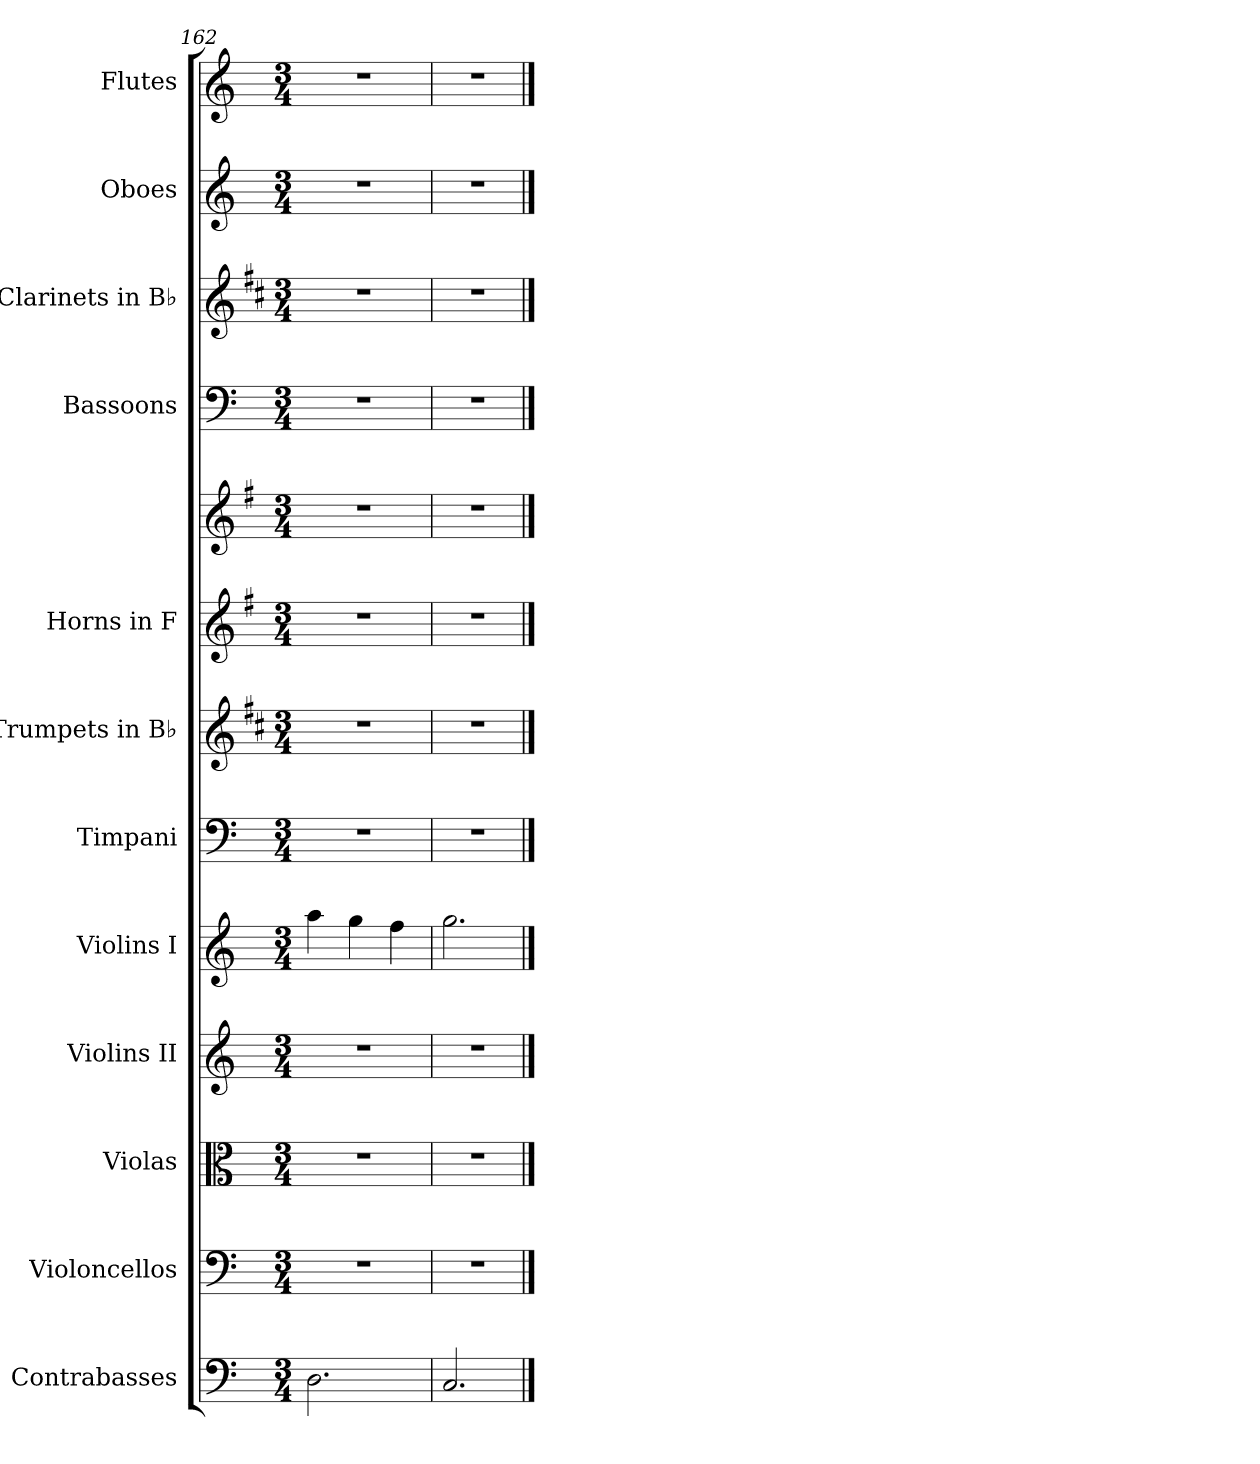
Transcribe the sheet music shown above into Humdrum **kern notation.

**kern	**kern	**kern	**kern	**kern	**kern	**kern	**kern	**kern	**kern	**kern	**kern	**kern
*part12	*part11	*part10	*part9	*part8	*part7	*part6	*part5	*part5	*part4	*part3	*part2	*part1
*staff13	*staff12	*staff11	*staff10	*staff9	*staff8	*staff7	*staff6	*staff5	*staff4	*staff3	*staff2	*staff1
*I"Contrabasses	*I"Violoncellos	*I"Violas	*I"Violins II	*I"Violins I	*I"Timpani	*I"Trumpets in B♭	*I"Horns in F	*	*I"Bassoons	*I"Clarinets in B♭	*I"Oboes	*I"Flutes
*I'Cb.	*I'Vc.	*I'Vla.	*I'Vln. II	*I'Vln. I	*I'Timp.	*	*	*	*I'Bsn.	*	*I'Ob.	*I'Fl.
*clefF4	*clefF4	*clefC3	*clefG2	*clefG2	*clefF4	*clefG2	*clefG2	*clefG2	*clefF4	*clefG2	*clefG2	*clefG2
*ITrd7c12	*	*	*	*	*	*ITrd1c2	*ITrd4c7	*ITrd4c7	*	*ITrd1c2	*	*
*k[]	*k[]	*k[]	*k[]	*k[]	*k[]	*k[]	*k[]	*k[]	*k[]	*k[]	*k[]	*k[]
*M3/4	*M3/4	*M3/4	*M3/4	*M3/4	*M3/4	*M3/4	*M3/4	*M3/4	*M3/4	*M3/4	*M3/4	*M3/4
=162	=162	=162	=162	=162	=162	=162	=162	=162	=162	=162	=162	=162
2.DD\	2.r	2.r	2.r	4aa\	2.r	2.r	2.r	2.r	2.r	2.r	2.r	2.r
.	.	.	.	4gg\	.	.	.	.	.	.	.	.
.	.	.	.	4ff\	.	.	.	.	.	.	.	.
=163	=163	=163	=163	=163	=163	=163	=163	=163	=163	=163	=163	=163
2.CC/	2.r	2.r	2.r	2.gg\	2.r	2.r	2.r	2.r	2.r	2.r	2.r	2.r
==	==	==	==	==	==	==	==	==	==	==	==	==
*-	*-	*-	*-	*-	*-	*-	*-	*-	*-	*-	*-	*-
